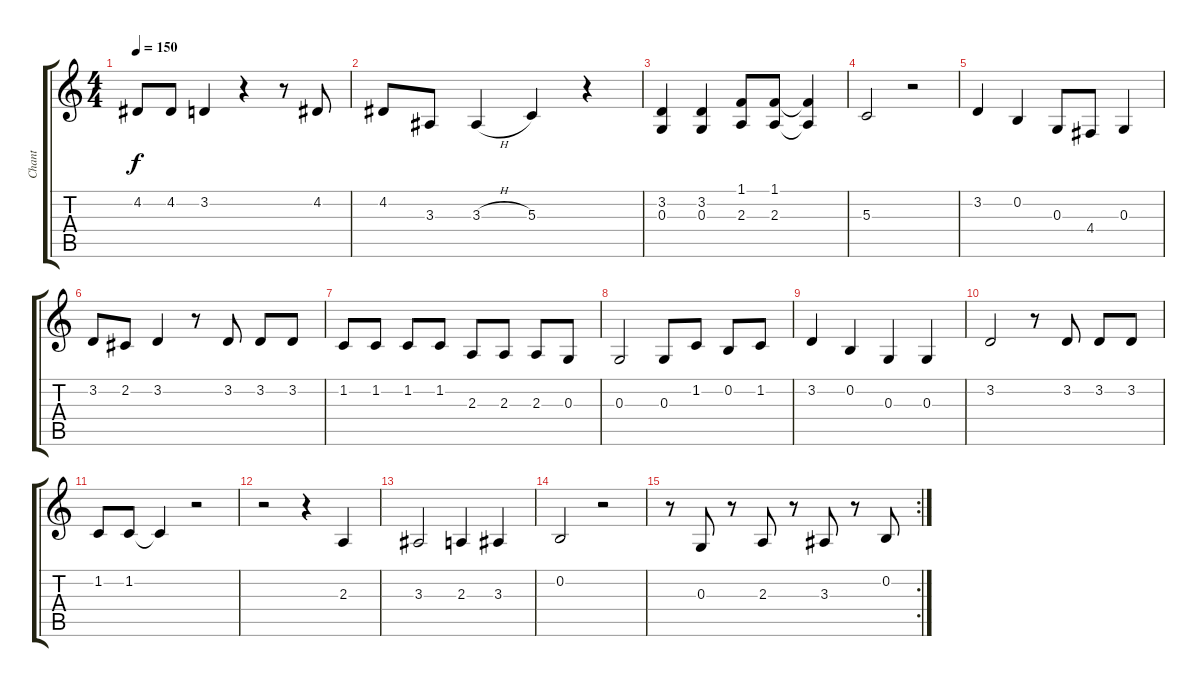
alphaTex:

\track ("Chant" "Chant") {instrument voiceoohs}
\staff {score tabs}
\tuning (E4 B3 G3 D3 A2 E2) {hide}
\ts (4 4)
\tempo 150
\clef g2
\ks c
4.2.8{dy f} 4.2.8 3.2.4 r.4 r.8 4.2.8 |
4.2.8 3.3.8 3.3{h}.4 5.3.4 r.4 |
(3.2 0.3).4 (3.2 0.3).4 (1.1 2.3).8 (1.1 2.3).8 (1.1{t} 2.3{t}).4 |
5.3.2 r.2 |
3.2.4 0.2.4 0.3.8 4.4.8 0.3.4 |
3.2.8 2.2.8 3.2.4 r.8 3.2.8 3.2.8 3.2.8 |
1.2.8 1.2.8 1.2.8 1.2.8 2.3.8 2.3.8 2.3.8 0.3.8 |
0.3.2 0.3.8 1.2.8 0.2.8 1.2.8 |
3.2.4 0.2.4 0.3.4 0.3.4 |
3.2.2 r.8 3.2.8 3.2.8 3.2.8 |
1.2.8 1.2.8 1.2{t}.4 r.2 |
r.2 r.4 2.3.4 |
3.3.2 2.3.4 3.3.4 |
0.2.2 r.2 |
\rc 2
r.8 0.3.8 r.8 2.3.8 r.8 3.3.8 r.8 0.2.8
